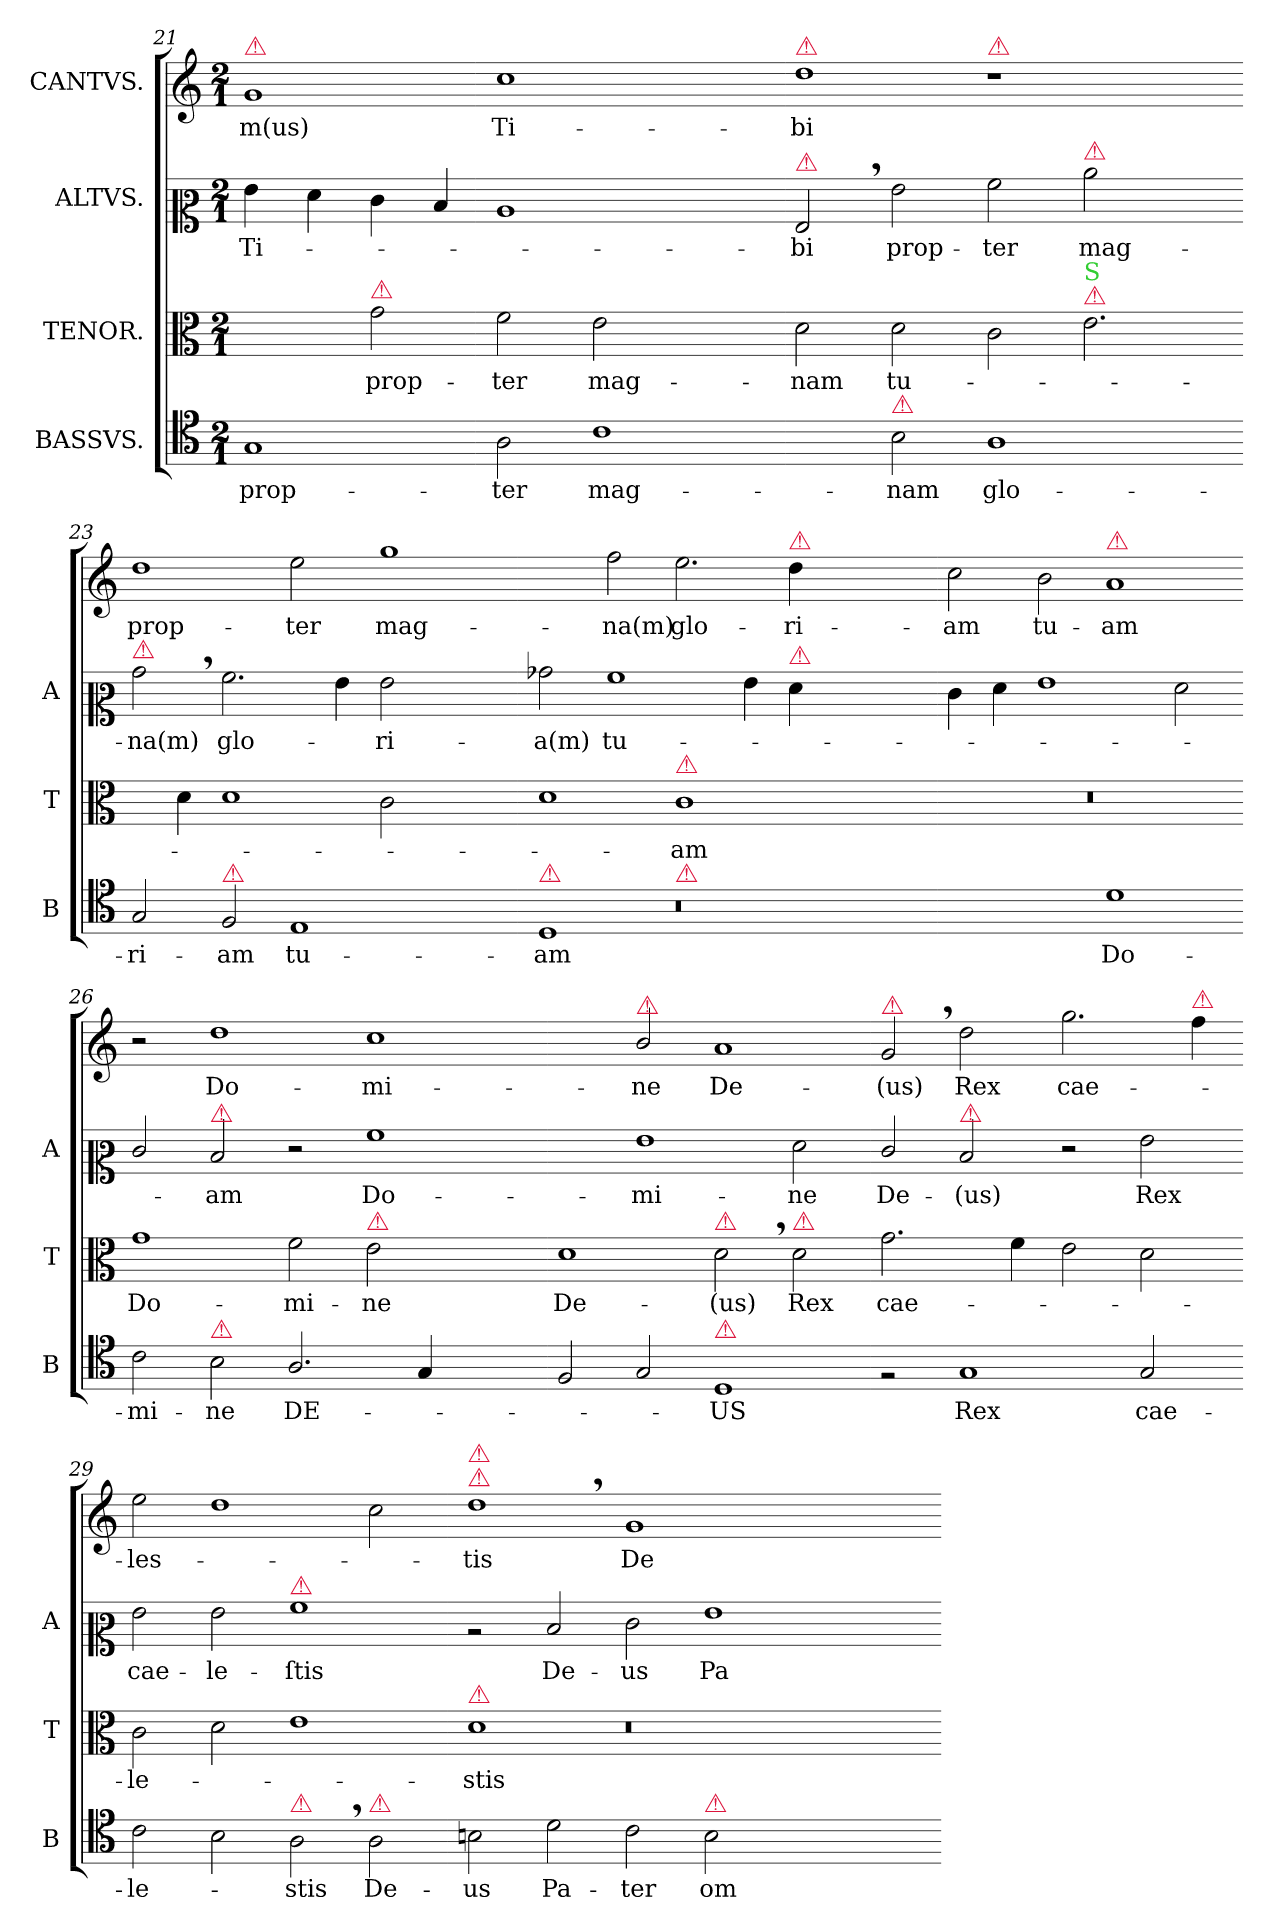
**kern	**text	**kern	**text	**kern	**text	**kern	**text
*part4	*part4	*part3	*part3	*part2	*part2	*part1	*part1
*staff4	*staff4	*staff3	*staff3	*staff2	*staff2	*staff1	*staff1
*I"BASSVS.	*	*I"TENOR.	*	*I"ALTVS.	*	*I"CANTVS.	*
*I'B	*	*I'T	*	*I'A	*	*	*
*clefC4	*	*clefC3	*	*clefC2	*	*clefG2	*
*k[]	*	*k[]	*	*k[]	*	*k[]	*
*M2/1	*	*M2/1	*	*M2/1	*	*M2/1	*
=21	=21	=21	=21	=21	=21	=21	=21
!	!	!	!	!	!	!LO:TX:a:color=crimson:t=⚠	!
1G	prop-	2ryy	.	4g\	Ti-	1g	-m(us)
.	.	.	.	4f\	.	.	.
!	!	!LO:TX:a:color=crimson:t=⚠	!	!	!	!	!
.	.	2g\	prop-	4e\	.	.	.
.	.	.	.	4d/	.	.	.
2A\	-ter	2f\	-ter	1c	.	1cc	Ti-
1c\	mag-	2e\	mag-	.	.	.	.
.	.	2ryy	.	2ryy	.	2ryy	.
=22-	=22-	=22-	=22-	=22-	=22-	=22-	=22-
!	!	!	!	!	!	!LO:TX:a:color=crimson:t=⚠	!
!	!	!	!	!LO:TX:a:color=crimson:t=⚠	!	!	!
2ryy	.	2d\	-nam	2G,/	-bi	1dd	-bi
!LO:TX:a:color=crimson:t=⚠	!	!	!	!	!	!	!
2B\	nam	2d\	tu-	2g\	prop-	.	.
!	!	!	!	!	!	!LO:TX:a:color=crimson:t=⚠	!
1A	glo-	2c\	.	2a\	-ter	1r	.
!	!	!	!	!LO:TX:a:color=crimson:t=⚠	!	!	!
!	!	!LO:TX:a:color=crimson:t=⚠	!	!	!	!	!
!	!	!LO:TX:a:color=limegreen:t=S	!	!	!	!	!
.	.	2.e\	.	2cc\	mag-	.	.
4ryy	.	.	.	4ryy	.	4ryy	.
=23-	=23-	=23-	=23-	=23-	=23-	=23-	=23-
!	!	!	!	!LO:TX:a:color=crimson:t=⚠	!	!	!
2G/	-ri-	4ryy	.	2b,\	-na(m)	1dd	prop-
.	.	4d\	.	.	.	.	.
!LO:TX:a:color=crimson:t=⚠	!	!	!	!	!	!	!
2F/	-am	1d	.	2.a\	glo-	.	.
1E	tu-	.	.	.	.	2ee\	-ter
.	.	.	.	4g\	.	.	.
.	.	2c\	.	2g\	-ri-	1gg\	mag-
2ryy	.	2ryy	.	2ryy	.	.	.
=24-	=24-	=24-	=24-	=24-	=24-	=24-	=24-
!LO:TX:a:color=crimson:t=⚠	!	!	!	!	!	!	!
1D	-am	1d	.	2b-X\	-a(m)	2ryy	.
.	.	.	.	1a	tu-	2ff\	-na(m)
!	!	!LO:TX:a:color=crimson:t=⚠	!	!	!	!	!
!LO:TX:a:color=crimson:t=⚠	!	!	!	!	!	!	!
0r	.	1c	-am	.	.	2.ee\	glo-
.	.	.	.	4g\	.	.	.
!	!	!	!	!	!	!LO:TX:a:color=crimson:t=⚠	!
!	!	!	!	!LO:TX:a:color=crimson:t=⚠	!	!	!
.	.	.	.	4f\	.	4dd\	-ri-
.	.	1ryy	.	1ryy	.	1ryy	.
=25-	=25-	=25-	=25-	=25-	=25-	=25-	=25-
1ryy	.	0r	.	4e\	.	2cc\	-am
.	.	.	.	4f\	.	.	.
.	.	.	.	1g	.	2b\	tu-
!	!	!	!	!	!	!LO:TX:a:color=crimson:t=⚠	!
1d	Do-	.	.	.	.	1a	-am
.	.	.	.	2f\	.	.	.
=26-	=26-	=26-	=26-	=26-	=26-	=26-	=26-
2c\	-mi-	1g	Do-	2e/	.	2r	.
!	!	!	!	!LO:TX:a:color=crimson:t=⚠	!	!	!
!LO:TX:a:color=crimson:t=⚠	!	!	!	!	!	!	!
2B\	-ne	.	.	2d/	-am	1dd	Do-
2.A/	DE-	2f\	-mi-	2r	.	.	.
!	!	!LO:TX:a:color=crimson:t=⚠	!	!	!	!	!
.	.	2e\	-ne	1a\	Do-	1cc\	-mi-
4G/	.	.	.	.	.	.	.
2ryy	.	2ryy	.	.	.	.	.
=27-	=27-	=27-	=27-	=27-	=27-	=27-	=27-
2F/	.	1d	De-	2ryy	.	2ryy	.
!	!	!	!	!	!	!LO:TX:a:color=crimson:t=⚠	!
2G/	.	.	.	1g	-mi-	2b/	-ne
!	!	!LO:TX:a:color=crimson:t=⚠	!	!	!	!	!
!LO:TX:a:color=crimson:t=⚠	!	!	!	!	!	!	!
1D	-US	2d,\	-(us)	.	.	1a	De-
!	!	!LO:TX:a:color=crimson:t=⚠	!	!	!	!	!
.	.	2d\	Rex	2f\	-ne	.	.
=28-	=28-	=28-	=28-	=28-	=28-	=28-	=28-
!	!	!	!	!	!	!LO:TX:a:color=crimson:t=⚠	!
2rF	.	2.g\	cae-	2e/	De-	2g,/	-(us)
!	!	!	!	!LO:TX:a:color=crimson:t=⚠	!	!	!
1G	Rex	.	.	2d/	-(us)	2dd\	Rex
.	.	4f\	.	.	.	.	.
.	.	2e\	.	2r	.	2.gg\	cae-
2G/	cae-	2d\	.	2g\	Rex	.	.
!	!	!	!	!	!	!LO:TX:a:color=crimson:t=⚠	!
.	.	.	.	.	.	4ff\	.
=29-	=29-	=29-	=29-	=29-	=29-	=29-	=29-
2c\	-le-	2c\	-le-	2g\	cae-	2ee\	-les-
2B\	.	2d\	.	2g\	-le-	1dd	.
!	!	!	!	!LO:TX:a:color=crimson:t=⚠	!	!	!
!LO:TX:a:color=crimson:t=⚠	!	!	!	!	!	!	!
2A,\	-stis	1e	.	1a	-ſtis	.	.
!LO:TX:a:color=crimson:t=⚠	!	!	!	!	!	!	!
2A\	De-	.	.	.	.	2cc\	.
=30-	=30-	=30-	=30-	=30-	=30-	=30-	=30-
!	!	!	!	!	!	!LO:TX:a:color=crimson:t=⚠	!
!	!	!	!	!	!	!LO:TX:a:color=crimson:t=⚠	!
!	!	!LO:TX:a:color=crimson:t=⚠	!	!	!	!	!
2Bn\	-us	1d	-stis	2rc	.	1dd,	-tis
2d\	Pa-	.	.	2d/	De-	.	.
2c\	-ter	0r	.	2e\	-us	1g	De-
!LO:TX:a:color=crimson:t=⚠	!	!	!	!	!	!	!
2B\	om-	.	.	1g\	Pa-	.	.
1ryy	.	.	.	.	.	1ryy	.
.	.	.	.	2ryy	.	.	.
=-	=-	=-	=-	=-	=-	=-	=-
*-	*-	*-	*-	*-	*-	*-	*-
